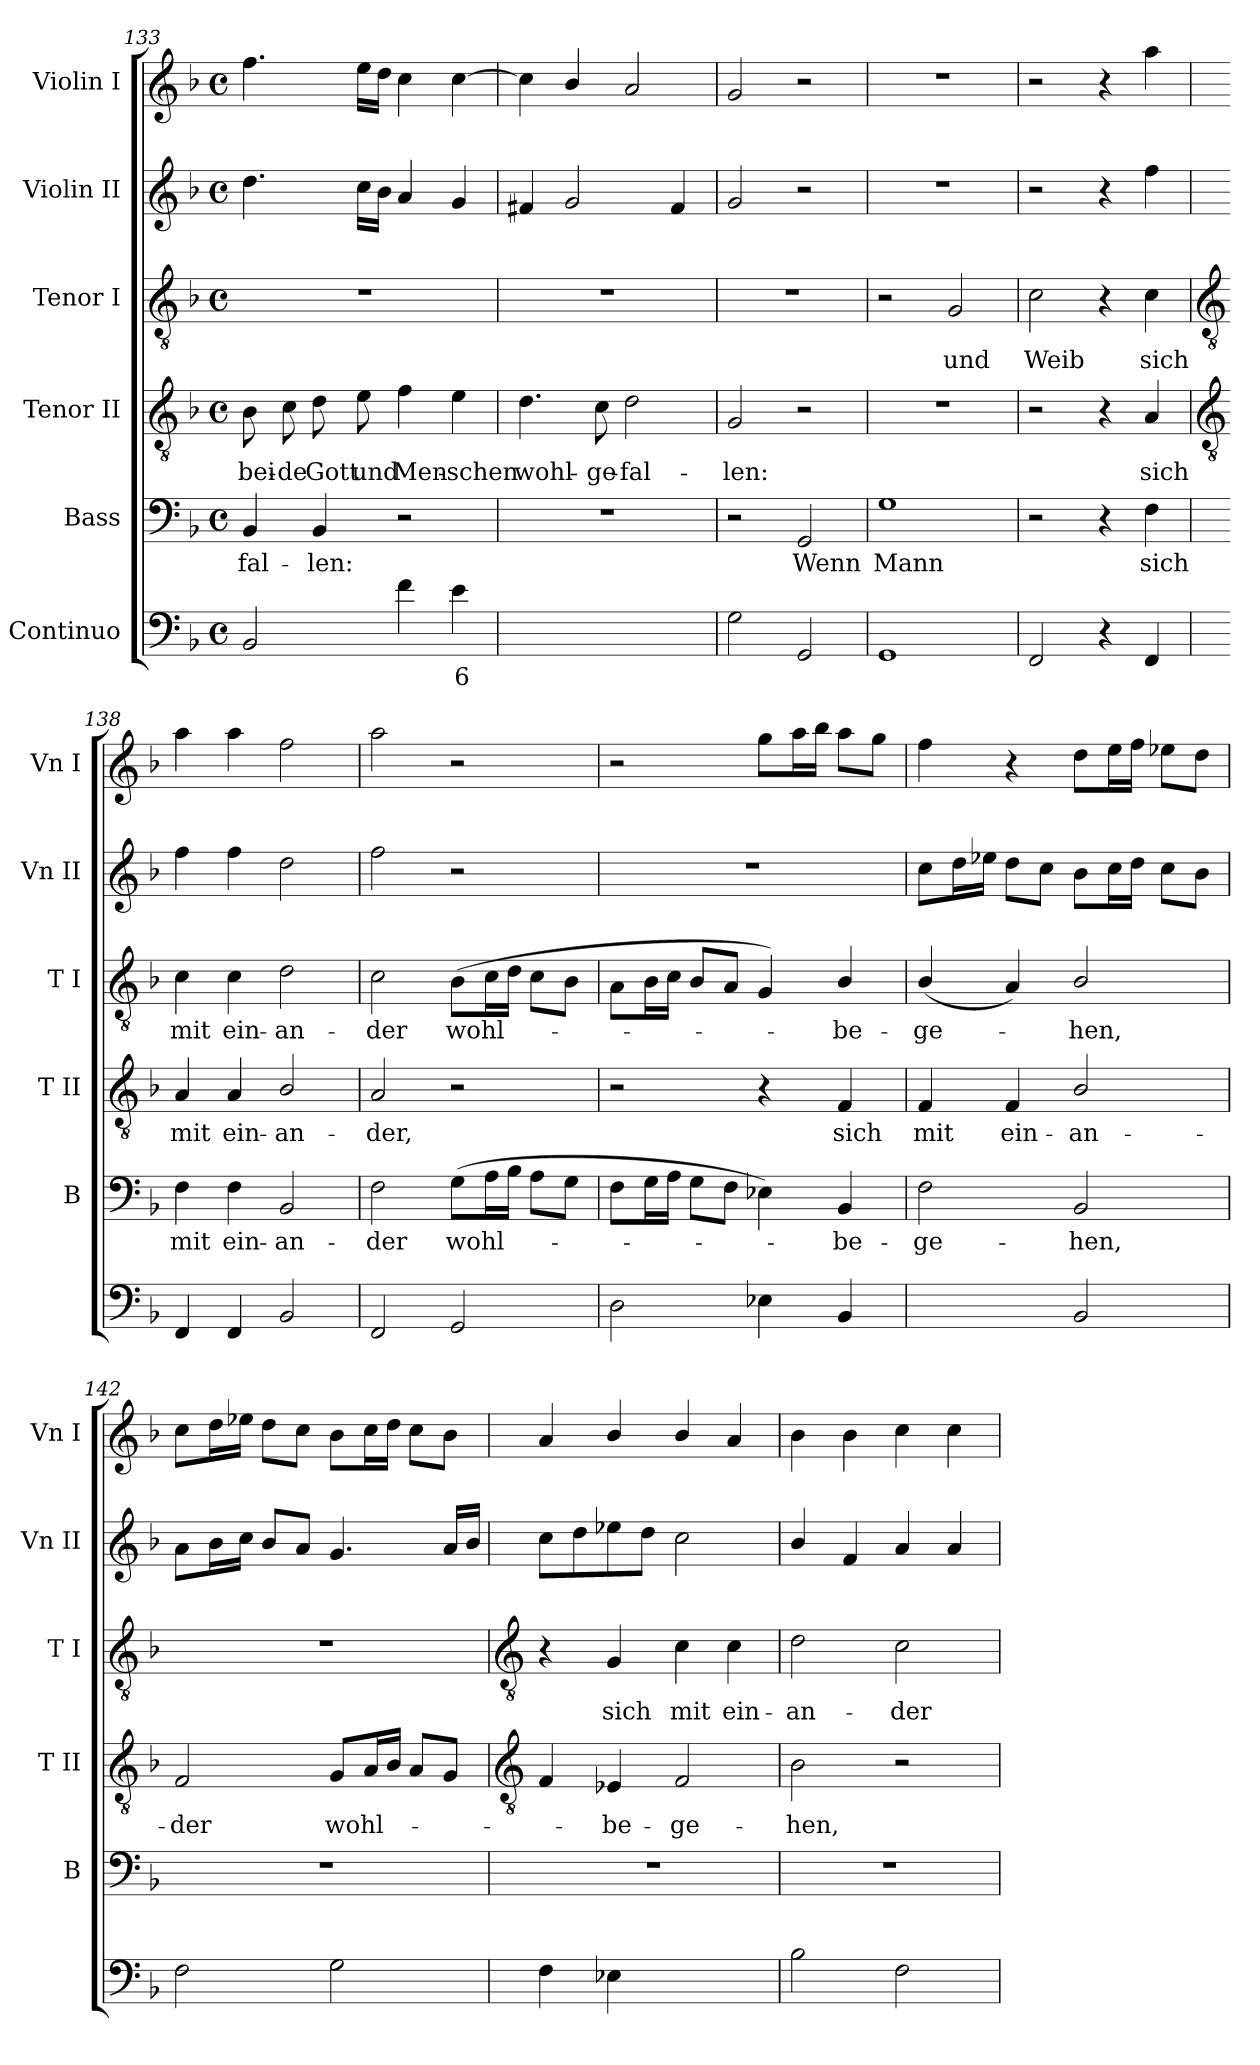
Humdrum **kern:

**kern	**text	**kern	**text	**kern	**text	**kern	**text	**kern	**kern
*part6	*part6	*part5	*part5	*part4	*part4	*part3	*part3	*part2	*part1
*staff6	*staff6	*staff5	*staff5	*staff4	*staff4	*staff3	*staff3	*staff2	*staff1
*I"Continuo	*	*I"Bass	*	*I"Tenor II	*	*I"Tenor I	*	*I"Violin II	*I"Violin I
*	*	*I'B	*	*I'T II	*	*I'T I	*	*I'Vn II	*I'Vn I
*clefF4	*	*clefF4	*	*clefGv2	*	*clefGv2	*	*clefG2	*clefG2
*k[b-]	*	*k[b-]	*	*k[b-]	*	*k[b-]	*	*k[b-]	*k[b-]
*F:	*	*F:	*	*F:	*	*F:	*	*F:	*F:
*M4/4	*	*M4/4	*	*M4/4	*	*M4/4	*	*M4/4	*M4/4
*met(c)	*	*met(c)	*	*met(c)	*	*met(c)	*	*met(c)	*met(c)
=133	=133	=133	=133	=133	=133	=133	=133	=133	=133
!	!	!	!LO:LY:b	!	!LO:LY:b	!	!	!	!
2BB-	.	4BB-	fal-	8B-	bei-	1r	.	4.dd	4.ff
!	!	!	!	!	!LO:LY:b	!	!	!	!
.	.	.	.	8c	-de	.	.	.	.
!	!	!	!LO:LY:b	!	!LO:LY:b	!	!	!	!
.	.	4BB-	-len:	8d	Gott	.	.	.	.
!	!	!	!	!	!LO:LY:b	!	!	!	!
.	.	.	.	8e	und	.	.	16ccLL	16eeLL
.	.	.	.	.	.	.	.	16b-JJ	16ddJJ
!	!	!	!	!	!LO:LY:b	!	!	!	!
4f	.	2r	.	4f	Men-	.	.	4a	4cc
!	!LO:LY:b	!	!	!	!LO:LY:b	!	!	!	!
4e	6	.	.	4e	-schen	.	.	4g	[4cc
=134	=134	=134	=134	=134	=134	=134	=134	=134	=134
!	!	!	!	!	!LO:LY:b	!	!	!	!
[4dyy	.	1r	.	4.d	wohl-	1r	.	4f#X	4cc]
!	!LO:LY:b	!	!	!	!	!	!	!	!
2dyy_	4	.	.	.	.	.	.	2g	4b-/
!	!	!	!	!	!LO:LY:b	!	!	!	!
.	.	.	.	8c	-ge-	.	.	.	.
!	!	!	!	!	!LO:LY:b	!	!	!	!
.	.	.	.	2d	-fal-	.	.	.	2a
4dyy]	.	.	.	.	.	.	.	4f#	.
=135	=135	=135	=135	=135	=135	=135	=135	=135	=135
!	!	!	!	!	!LO:LY:b	!	!	!	!
2G	.	2r	.	2G	-len:	1r	.	2g	2g
!	!	!	!LO:LY:b	!	!	!	!	!	!
2GG	.	2GG	Wenn	2r	.	.	.	2r	2r
=136	=136	=136	=136	=136	=136	=136	=136	=136	=136
!	!	!	!LO:LY:b	!	!	!	!	!	!
1GG	.	1G	Mann	1r	.	2r	.	1r	1r
!	!	!	!	!	!	!	!LO:LY:b	!	!
.	.	.	.	.	.	2G	und	.	.
=137	=137	=137	=137	=137	=137	=137	=137	=137	=137
!	!	!	!	!	!	!	!LO:LY:b	!	!
2FF	.	2r	.	2r	.	2c	Weib	2r	2r
4r	.	4r	.	4r	.	4r	.	4r	4r
!	!	!	!LO:LY:b	!	!LO:LY:b	!	!LO:LY:b	!	!
4FF	.	4F	sich	4A	sich	4c	sich	4ff	4aa
!!LO:LB:g=z
=138	=138	=138	=138	=138	=138	=138	=138	=138	=138
*	*	*	*	*clefGv2	*	*clefGv2	*	*	*
!	!	!	!LO:LY:b	!	!LO:LY:b	!	!LO:LY:b	!	!
4FF	.	4F	mit	4A	mit	4c	mit	4ff	4aa
!	!	!	!LO:LY:b	!	!LO:LY:b	!	!LO:LY:b	!	!
4FF	.	4F	ein-	4A	ein-	4c	ein-	4ff	4aa
!	!	!	!LO:LY:b	!	!LO:LY:b	!	!LO:LY:b	!	!
2BB-	.	2BB-	-an-	2B-/	-an-	2d	-an-	2dd	2ff
=139	=139	=139	=139	=139	=139	=139	=139	=139	=139
!	!	!	!LO:LY:b	!	!LO:LY:b	!	!LO:LY:b	!	!
2FF	.	2F	-der	2A	-der,	2c	-der	2ff	2aa
!	!	!	!LO:LY:b	!	!	!	!LO:LY:b	!	!
2GG	.	(>8GL	wohl-	2r	.	(<8B-L	wohl-	2r	2r
.	.	16AL	.	.	.	16cL	.	.	.
.	.	16B-JJ	.	.	.	16dJJ	.	.	.
.	.	8AL	.	.	.	8cL	.	.	.
.	.	8GJ	.	.	.	8B-J	.	.	.
=140	=140	=140	=140	=140	=140	=140	=140	=140	=140
2D	.	8FL	.	2r	.	8AL	.	1r	2r
.	.	16GL	.	.	.	16B-L	.	.	.
.	.	16AJJ	.	.	.	16cJJ	.	.	.
.	.	8GL	.	.	.	8B-L	.	.	.
.	.	8FJ	.	.	.	8AJ	.	.	.
4E-X	.	4E-X)	.	4r	.	4G)	.	.	8ggL
.	.	.	.	.	.	.	.	.	16aaL
.	.	.	.	.	.	.	.	.	16bb-JJ
!	!	!	!LO:LY:b	!	!LO:LY:b	!	!LO:LY:b	!	!
4BB-	.	4BB-	be-	4F	sich	4B-/	be-	.	8aaL
.	.	.	.	.	.	.	.	.	8ggJ
=141	=141	=141	=141	=141	=141	=141	=141	=141	=141
!	!LO:LY:b	!	!LO:LY:b	!	!LO:LY:b	!	!LO:LY:b	!	!
[4Fyy	4	2F	-ge-	4F	mit	(<4B-/	-ge-	8ccL	4ff
.	.	.	.	.	.	.	.	16ddL	.
.	.	.	.	.	.	.	.	16ee-XJJ	.
!	!LO:LY:b	!	!	!	!LO:LY:b	!	!	!	!
4Fyy]	3	.	.	4F	ein-	4A)	.	8ddL	4r
.	.	.	.	.	.	.	.	8ccJ	.
!	!	!	!LO:LY:b	!	!LO:LY:b	!	!LO:LY:b	!	!
2BB-	.	2BB-	-hen,	2B-/	-an-	2B-/	hen,	8b-L	8ddL
.	.	.	.	.	.	.	.	16ccL	16eeL
.	.	.	.	.	.	.	.	16ddJJ	16ffJJ
.	.	.	.	.	.	.	.	8ccL	8ee-XL
.	.	.	.	.	.	.	.	8b-J	8ddJ
=142	=142	=142	=142	=142	=142	=142	=142	=142	=142
!	!	!	!	!	!LO:LY:b	!	!	!	!
2F	.	1r	.	2F	-der	1r	.	8aL	8ccL
.	.	.	.	.	.	.	.	16b-L	16ddL
.	.	.	.	.	.	.	.	16ccJJ	16ee-XJJ
.	.	.	.	.	.	.	.	8b-L	8ddL
.	.	.	.	.	.	.	.	8aJ	8ccJ
!	!	!	!	!	!LO:LY:b	!	!	!	!
2G	.	.	.	8GL	wohl-	.	.	4.g	8b-L
.	.	.	.	16AL	.	.	.	.	16ccL
.	.	.	.	16B-JJ	.	.	.	.	16ddJJ
.	.	.	.	8AL	.	.	.	.	8ccL
.	.	.	.	8GJ	.	.	.	16aLL	8b-J
.	.	.	.	.	.	.	.	16b-JJ	.
!!LO:LB:g=z
=143	=143	=143	=143	=143	=143	=143	=143	=143	=143
*	*	*	*	*clefGv2	*	*clefGv2	*	*	*
4F	.	1r	.	4F	.	4r	.	8ccL	4a
.	.	.	.	.	.	.	.	8dd	.
!	!	!	!	!	!LO:LY:b	!	!LO:LY:b	!	!
4E-X	.	.	.	4E-X	be-	4G	sich	8ee-X	4b-/
.	.	.	.	.	.	.	.	8ddJ	.
!	!LO:LY:b	!	!	!	!LO:LY:b	!	!LO:LY:b	!	!
[4Fyy	4	.	.	2F	-ge-	4c	mit	2cc	4b-/
!	!LO:LY:b	!	!	!	!	!	!LO:LY:b	!	!
4Fyy]	3	.	.	.	.	4c	ein-	.	4a
=144	=144	=144	=144	=144	=144	=144	=144	=144	=144
!	!	!	!	!	!LO:LY:b	!	!LO:LY:b	!	!
2B-	.	1r	.	2B-	-hen,	2d	-an-	4b-/	4b-
.	.	.	.	.	.	.	.	4f	4b-
!	!	!	!	!	!	!	!LO:LY:b	!	!
2F	.	.	.	2r	.	2c	-der	4a	4cc
.	.	.	.	.	.	.	.	4a	4cc
=	=	=	=	=	=	=	=	=	=
*-	*-	*-	*-	*-	*-	*-	*-	*-	*-
